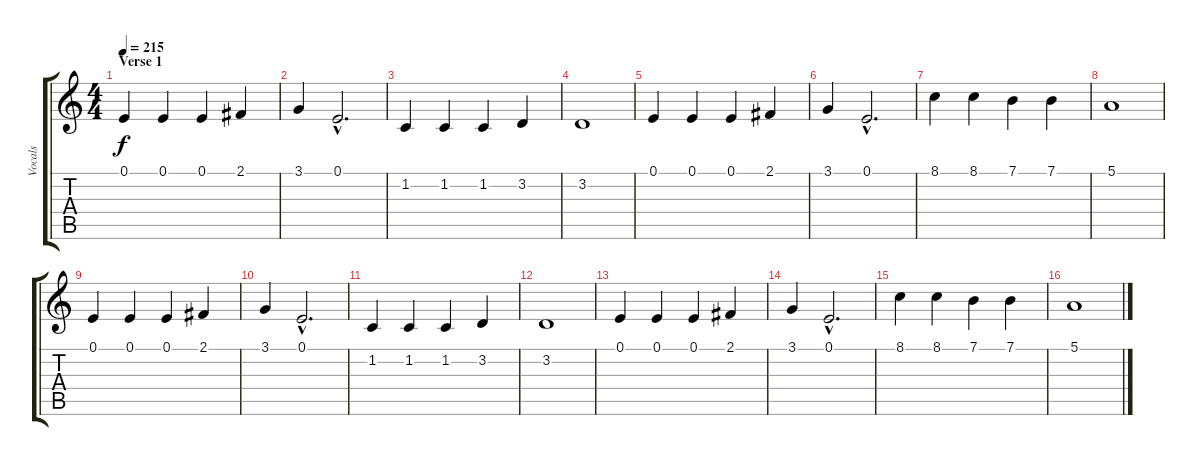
\track ("Vocals" "Vocals") {instrument stringensemble1}
\staff {score tabs}
\tuning (E4 B3 G3 D3 A2 E2) {hide}
\ts (4 4)
\section ("" "Verse 1")
\tempo 215
\clef g2
\ks c
0.1.4{dy f} 0.1.4 0.1.4 2.1.4 |
3.1.4 0.1{hac}.2{d} |
1.2.4 1.2.4 1.2.4 3.2.4 |
3.2.1 |
0.1.4 0.1.4 0.1.4 2.1.4 |
3.1.4 0.1{hac}.2{d} |
8.1.4 8.1.4 7.1.4 7.1.4 |
5.1.1 |
0.1.4 0.1.4 0.1.4 2.1.4 |
3.1.4 0.1{hac}.2{d} |
1.2.4 1.2.4 1.2.4 3.2.4 |
3.2.1 |
0.1.4 0.1.4 0.1.4 2.1.4 |
3.1.4 0.1{hac}.2{d} |
8.1.4 8.1.4 7.1.4 7.1.4 |
5.1.1
